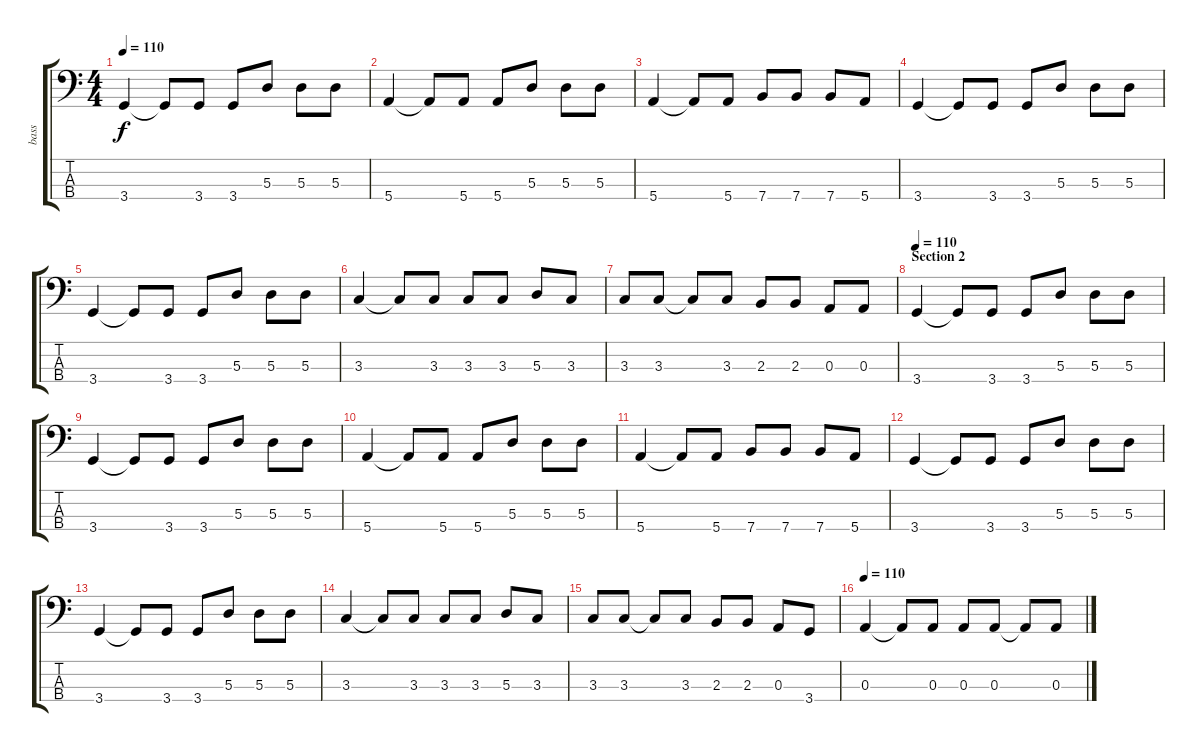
\track ("bass" "bass") {instrument electricbassfinger}
\staff {score tabs}
\tuning (G2 D2 A1 E1) {hide}
\ts (4 4)
\tempo 110
\clef f4
\ks c
3.4.4{dy f} 3.4{t}.8 3.4.8 3.4.8 5.3.8 5.3.8 5.3.8 |
5.4.4 5.4{t}.8 5.4.8 5.4.8 5.3.8 5.3.8 5.3.8 |
5.4.4 5.4{t}.8 5.4.8 7.4.8 7.4.8 7.4.8 5.4.8 |
3.4.4 3.4{t}.8 3.4.8 3.4.8 5.3.8 5.3.8 5.3.8 |
3.4.4 3.4{t}.8 3.4.8 3.4.8 5.3.8 5.3.8 5.3.8 |
3.3.4 3.3{t}.8 3.3.8 3.3.8 3.3.8 5.3.8 3.3.8 |
3.3.8 3.3.8 3.3{t}.8 3.3.8 2.3.8 2.3.8 0.3.8 0.3.8 |
\section ("" "Section 2")
\tempo 110
3.4.4 3.4{t}.8 3.4.8 3.4.8 5.3.8 5.3.8 5.3.8 |
3.4.4 3.4{t}.8 3.4.8 3.4.8 5.3.8 5.3.8 5.3.8 |
5.4.4 5.4{t}.8 5.4.8 5.4.8 5.3.8 5.3.8 5.3.8 |
5.4.4 5.4{t}.8 5.4.8 7.4.8 7.4.8 7.4.8 5.4.8 |
3.4.4 3.4{t}.8 3.4.8 3.4.8 5.3.8 5.3.8 5.3.8 |
3.4.4 3.4{t}.8 3.4.8 3.4.8 5.3.8 5.3.8 5.3.8 |
3.3.4 3.3{t}.8 3.3.8 3.3.8 3.3.8 5.3.8 3.3.8 |
3.3.8 3.3.8 3.3{t}.8 3.3.8 2.3.8 2.3.8 0.3.8 3.4.8 |
\tempo 110
0.3.4 0.3{t}.8 0.3.8 0.3.8 0.3.8 0.3{t}.8 0.3.8
